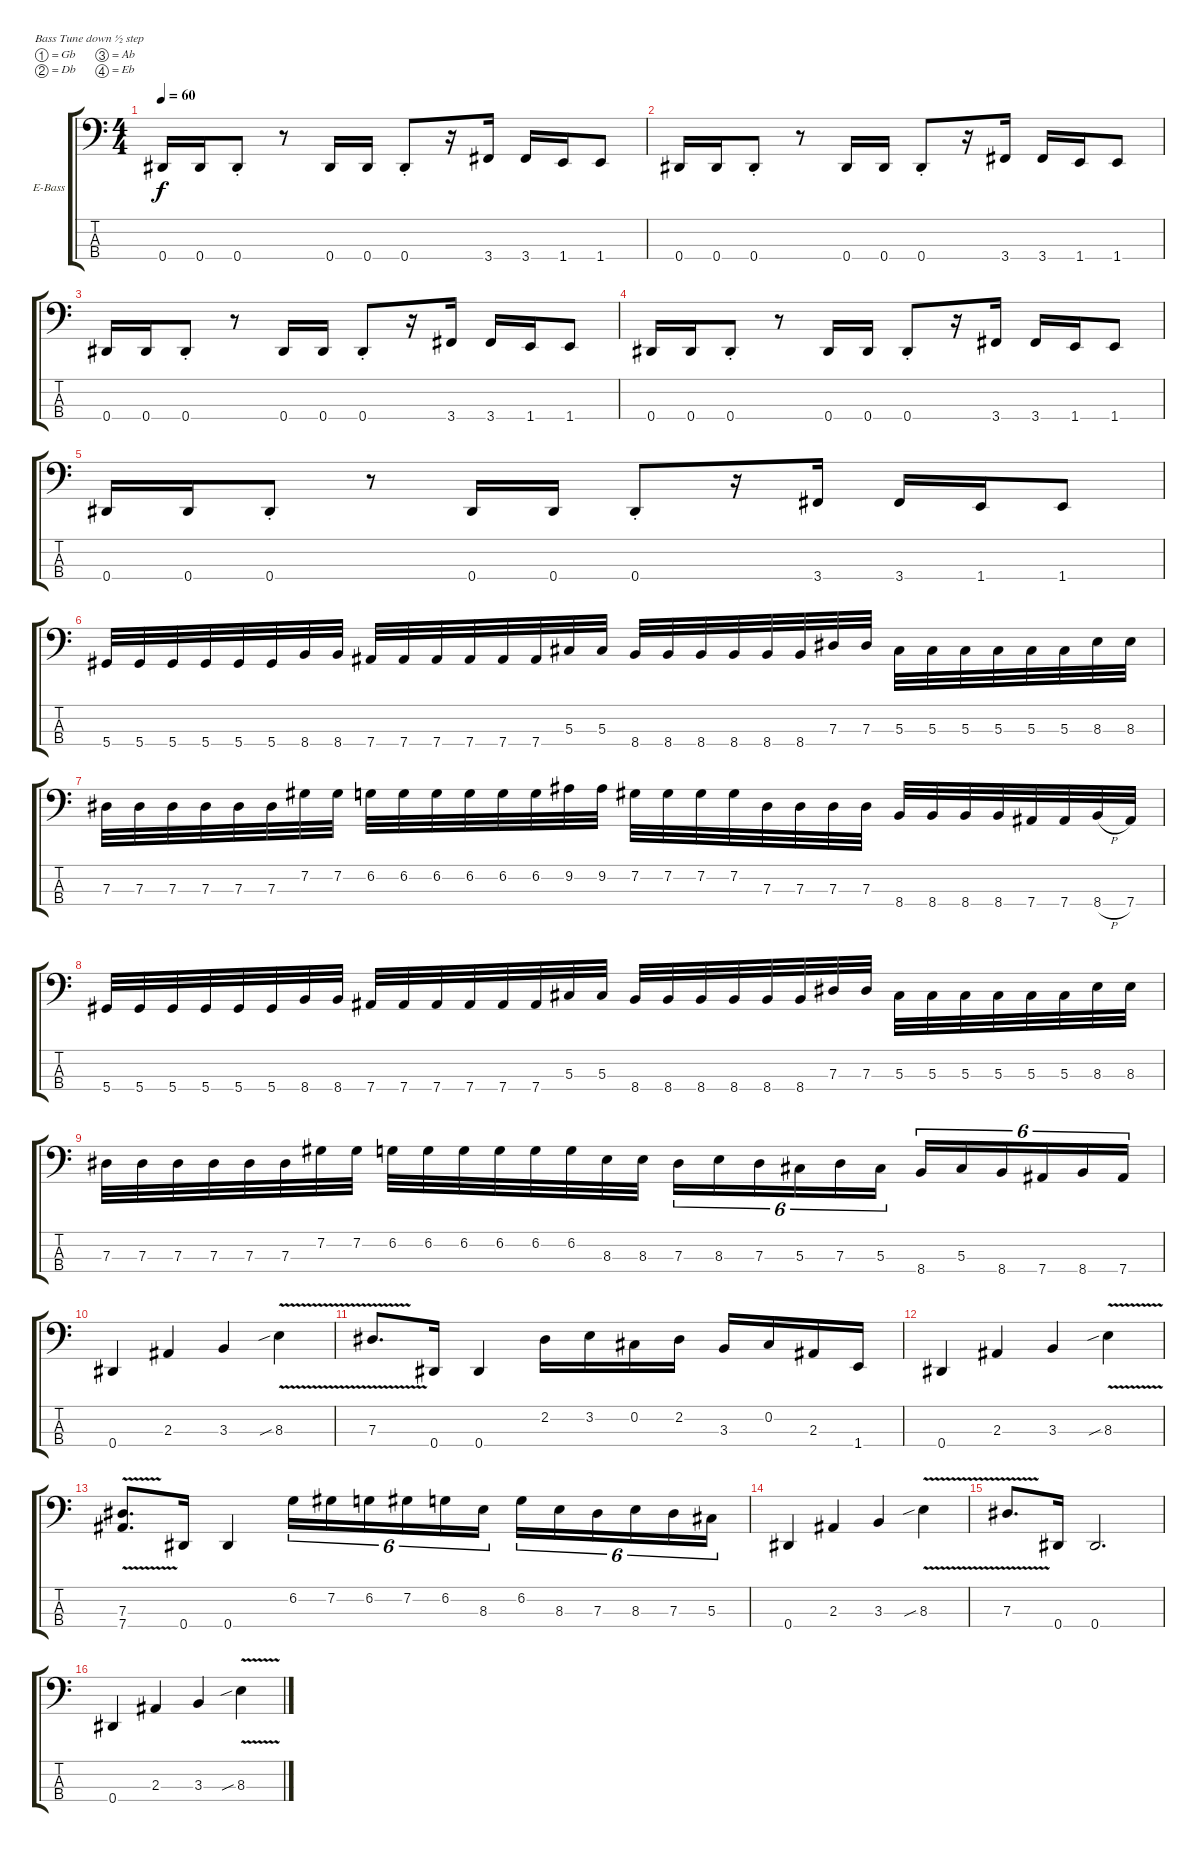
\bracketExtendMode groupsimilarinstruments
\firstSystemTrackNameOrientation horizontal
\otherSystemsTrackNameOrientation horizontal
\track ("Bass" "E-Bass") {instrument electricbasspick}
\staff {score tabs}
\tuning (Gb2 Db2 Ab1 Eb1)
\ts (4 4)
\tempo 60
\clef f4
\ks c
0.4.16{dy f} 0.4.16 0.4{st}.8 r.8 0.4.16 0.4.16 0.4{st}.8 r.16 3.4.16 3.4.16 1.4.16 1.4.8 |
0.4.16 0.4.16 0.4{st}.8 r.8 0.4.16 0.4.16 0.4{st}.8 r.16 3.4.16 3.4.16 1.4.16 1.4.8 |
0.4.16 0.4.16 0.4{st}.8 r.8 0.4.16 0.4.16 0.4{st}.8 r.16 3.4.16 3.4.16 1.4.16 1.4.8 |
0.4.16 0.4.16 0.4{st}.8 r.8 0.4.16 0.4.16 0.4{st}.8 r.16 3.4.16 3.4.16 1.4.16 1.4.8 |
0.4.16 0.4.16 0.4{st}.8 r.8 0.4.16 0.4.16 0.4{st}.8 r.16 3.4.16 3.4.16 1.4.16 1.4.8 |
5.4.32 5.4.32 5.4.32 5.4.32 5.4.32 5.4.32 8.4.32 8.4.32 7.4.32 7.4.32 7.4.32 7.4.32 7.4.32 7.4.32 5.3.32 5.3.32 8.4.32 8.4.32 8.4.32 8.4.32 8.4.32 8.4.32 7.3.32 7.3.32 5.3.32 5.3.32 5.3.32 5.3.32 5.3.32 5.3.32 8.3.32 8.3.32 |
7.3.32 7.3.32 7.3.32 7.3.32 7.3.32 7.3.32 7.2.32 7.2.32 6.2.32 6.2.32 6.2.32 6.2.32 6.2.32 6.2.32 9.2.32 9.2.32 7.2.32 7.2.32 7.2.32 7.2.32 7.3.32 7.3.32 7.3.32 7.3.32 8.4.32 8.4.32 8.4.32 8.4.32 7.4.32 7.4.32 8.4{h}.32 7.4.32 |
5.4.32 5.4.32 5.4.32 5.4.32 5.4.32 5.4.32 8.4.32 8.4.32 7.4.32 7.4.32 7.4.32 7.4.32 7.4.32 7.4.32 5.3.32 5.3.32 8.4.32 8.4.32 8.4.32 8.4.32 8.4.32 8.4.32 7.3.32 7.3.32 5.3.32 5.3.32 5.3.32 5.3.32 5.3.32 5.3.32 8.3.32 8.3.32 |
7.3.32 7.3.32 7.3.32 7.3.32 7.3.32 7.3.32 7.2.32 7.2.32 6.2.32 6.2.32 6.2.32 6.2.32 6.2.32 6.2.32 8.3.32 8.3.32 7.3.16{tu (6 4)} 8.3.16{tu (6 4)} 7.3.16{tu (6 4)} 5.3.16{tu (6 4)} 7.3.16{tu (6 4)} 5.3.16{tu (6 4)} 8.4.16{tu (6 4)} 5.3.16{tu (6 4)} 8.4.16{tu (6 4)} 7.4.16{tu (6 4)} 8.4.16{tu (6 4)} 7.4.16{tu (6 4)} |
0.4.4 2.3.4 3.3.4 8.3{v sib}.4 |
7.3{v}.8{d} 0.4.16 0.4.4 2.2.16 3.2.16 0.2.16 2.2.16 3.3.16 0.2.16 2.3.16 1.4.16 |
0.4.4 2.3.4 3.3.4 8.3{v sib}.4 |
(7.3{v} 7.4).8{d} 0.4.16 0.4.4 6.2.16{tu (6 4)} 7.2.16{tu (6 4)} 6.2.16{tu (6 4)} 7.2.16{tu (6 4)} 6.2.16{tu (6 4)} 8.3.16{tu (6 4)} 6.2.16{tu (6 4)} 8.3.16{tu (6 4)} 7.3.16{tu (6 4)} 8.3.16{tu (6 4)} 7.3.16{tu (6 4)} 5.3.16{tu (6 4)} |
0.4.4 2.3.4 3.3.4 8.3{v sib}.4 |
7.3{v}.8{d} 0.4.16 0.4.2{d} |
0.4.4 2.3.4 3.3.4 8.3{v sib}.4
